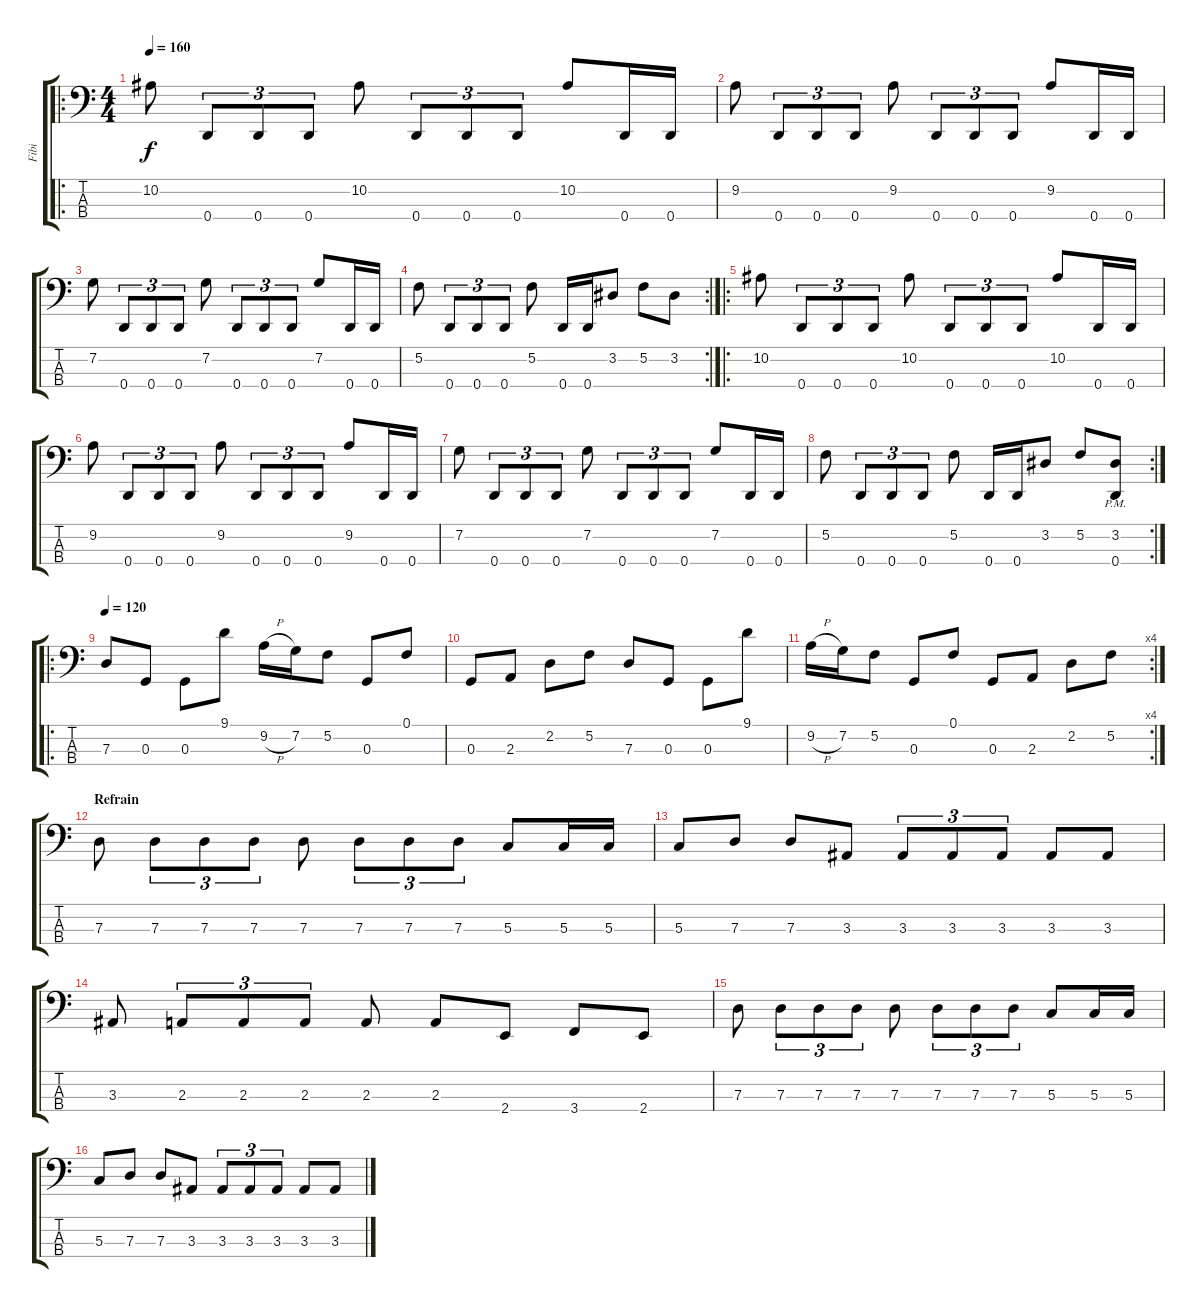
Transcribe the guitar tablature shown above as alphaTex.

\track ("Fibi" "Fibi") {instrument electricbassfinger}
\staff {score tabs}
\tuning (F2 C2 G1 D1) {hide}
\ro
\ts (4 4)
\tempo 160
\clef f4
\ks c
10.2.8{dy f} 0.4.8{tu (3 2)} 0.4.8{tu (3 2)} 0.4.8{tu (3 2)} 10.2.8 0.4.8{tu (3 2)} 0.4.8{tu (3 2)} 0.4.8{tu (3 2)} 10.2.8 0.4.16 0.4.16 |
9.2.8 0.4.8{tu (3 2)} 0.4.8{tu (3 2)} 0.4.8{tu (3 2)} 9.2.8 0.4.8{tu (3 2)} 0.4.8{tu (3 2)} 0.4.8{tu (3 2)} 9.2.8 0.4.16 0.4.16 |
7.2.8 0.4.8{tu (3 2)} 0.4.8{tu (3 2)} 0.4.8{tu (3 2)} 7.2.8 0.4.8{tu (3 2)} 0.4.8{tu (3 2)} 0.4.8{tu (3 2)} 7.2.8 0.4.16 0.4.16 |
\rc 2
5.2.8 0.4.8{tu (3 2)} 0.4.8{tu (3 2)} 0.4.8{tu (3 2)} 5.2.8 0.4.16 0.4.16 3.2.8 5.2.8 3.2.8 |
\ro
10.2.8 0.4.8{tu (3 2)} 0.4.8{tu (3 2)} 0.4.8{tu (3 2)} 10.2.8 0.4.8{tu (3 2)} 0.4.8{tu (3 2)} 0.4.8{tu (3 2)} 10.2.8 0.4.16 0.4.16 |
9.2.8 0.4.8{tu (3 2)} 0.4.8{tu (3 2)} 0.4.8{tu (3 2)} 9.2.8 0.4.8{tu (3 2)} 0.4.8{tu (3 2)} 0.4.8{tu (3 2)} 9.2.8 0.4.16 0.4.16 |
7.2.8 0.4.8{tu (3 2)} 0.4.8{tu (3 2)} 0.4.8{tu (3 2)} 7.2.8 0.4.8{tu (3 2)} 0.4.8{tu (3 2)} 0.4.8{tu (3 2)} 7.2.8 0.4.16 0.4.16 |
\rc 2
5.2.8 0.4.8{tu (3 2)} 0.4.8{tu (3 2)} 0.4.8{tu (3 2)} 5.2.8 0.4.16 0.4.16 3.2.8 5.2.8 (3.2{pm} 0.4{pm}).8 |
\ro
\tempo 120
7.3.8 0.3.8 0.3.8 9.1.8 9.2{h}.16 7.2.16 5.2.8 0.3.8 0.1.8 |
0.3.8 2.3.8 2.2.8 5.2.8 7.3.8 0.3.8 0.3.8 9.1.8 |
\rc 4
9.2{h}.16 7.2.16 5.2.8 0.3.8 0.1.8 0.3.8 2.3.8 2.2.8 5.2.8 |
\section ("" "Refrain")
7.3.8 7.3.8{tu (3 2)} 7.3.8{tu (3 2)} 7.3.8{tu (3 2)} 7.3.8 7.3.8{tu (3 2)} 7.3.8{tu (3 2)} 7.3.8{tu (3 2)} 5.3.8 5.3.16 5.3.16 |
5.3.8 7.3.8 7.3.8 3.3.8 3.3.8{tu (3 2)} 3.3.8{tu (3 2)} 3.3.8{tu (3 2)} 3.3.8 3.3.8 |
3.3.8 2.3.8{tu (3 2)} 2.3.8{tu (3 2)} 2.3.8{tu (3 2)} 2.3.8 2.3.8 2.4.8 3.4.8 2.4.8 |
7.3.8 7.3.8{tu (3 2)} 7.3.8{tu (3 2)} 7.3.8{tu (3 2)} 7.3.8 7.3.8{tu (3 2)} 7.3.8{tu (3 2)} 7.3.8{tu (3 2)} 5.3.8 5.3.16 5.3.16 |
5.3.8 7.3.8 7.3.8 3.3.8 3.3.8{tu (3 2)} 3.3.8{tu (3 2)} 3.3.8{tu (3 2)} 3.3.8 3.3.8
